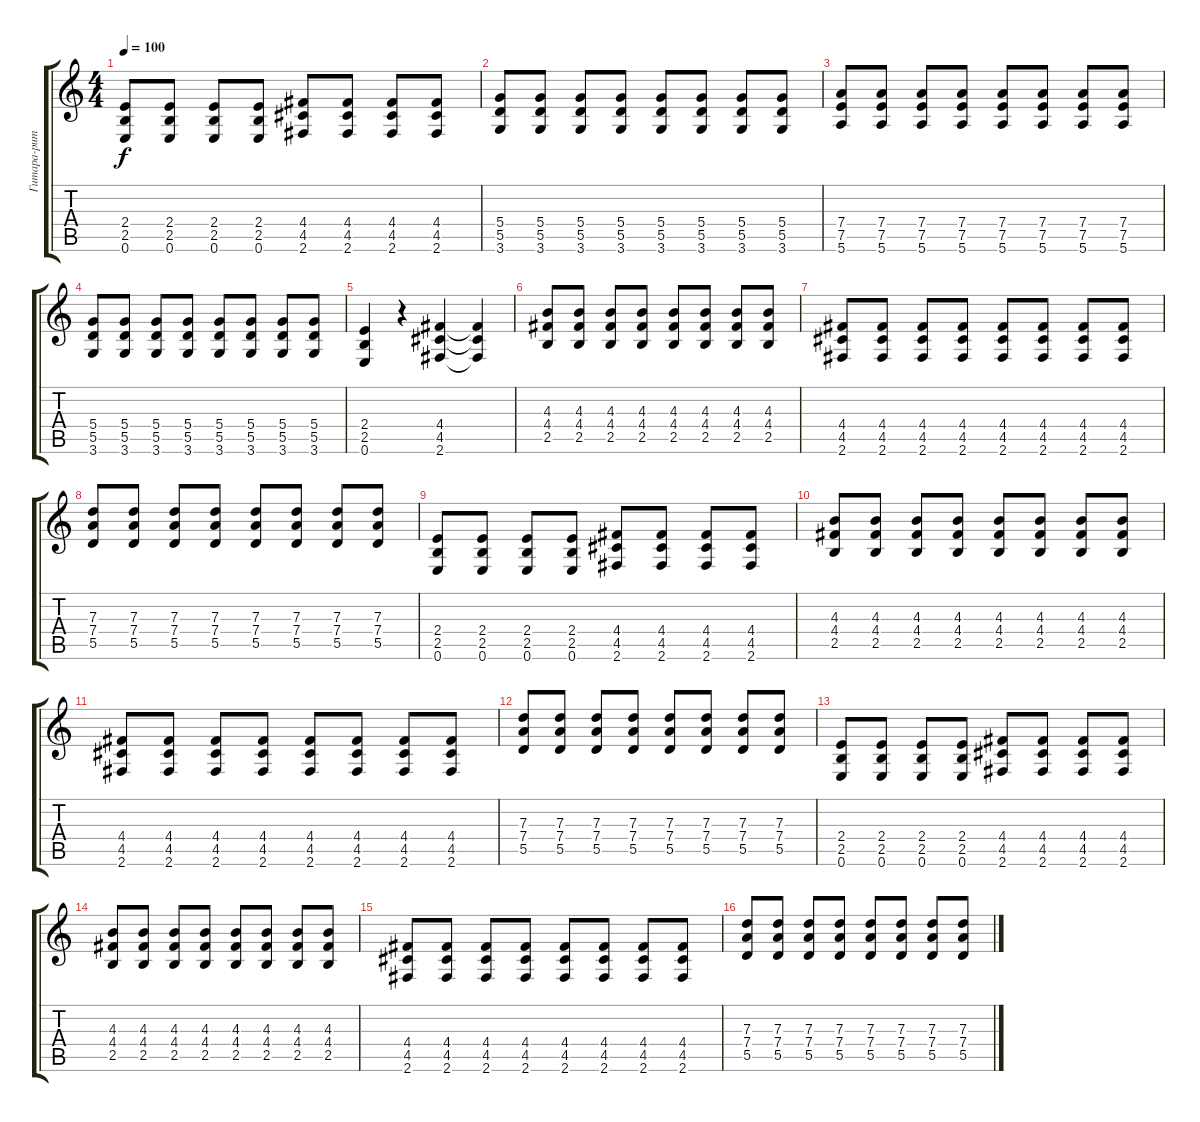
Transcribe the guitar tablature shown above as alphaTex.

\track ("Гитара-ритм" "Гитара-рит") {instrument distortionguitar}
\staff {score tabs}
\tuning (E4 B3 G3 D3 A2 E2) {hide}
\ts (4 4)
\tempo 100
\clef g2
\ks c
(2.4 2.5 0.6).8{dy f} (2.4 2.5 0.6).8 (2.4 2.5 0.6).8 (2.4 2.5 0.6).8 (4.4 4.5 2.6).8 (4.4 4.5 2.6).8 (4.4 4.5 2.6).8 (4.4 4.5 2.6).8 |
(5.4 5.5 3.6).8 (5.4 5.5 3.6).8 (5.4 5.5 3.6).8 (5.4 5.5 3.6).8 (5.4 5.5 3.6).8 (5.4 5.5 3.6).8 (5.4 5.5 3.6).8 (5.4 5.5 3.6).8 |
(7.4 7.5 5.6).8 (7.4 7.5 5.6).8 (7.4 7.5 5.6).8 (7.4 7.5 5.6).8 (7.4 7.5 5.6).8 (7.4 7.5 5.6).8 (7.4 7.5 5.6).8 (7.4 7.5 5.6).8 |
(5.4 5.5 3.6).8 (5.4 5.5 3.6).8 (5.4 5.5 3.6).8 (5.4 5.5 3.6).8 (5.4 5.5 3.6).8 (5.4 5.5 3.6).8 (5.4 5.5 3.6).8 (5.4 5.5 3.6).8 |
(2.4 2.5 0.6).4 r.4 (4.4 4.5 2.6).4 (4.4{t} 4.5{t} 2.6{t}).4 |
(4.3 4.4 2.5).8 (4.3 4.4 2.5).8 (4.3 4.4 2.5).8 (4.3 4.4 2.5).8 (4.3 4.4 2.5).8 (4.3 4.4 2.5).8 (4.3 4.4 2.5).8 (4.3 4.4 2.5).8 |
(4.4 4.5 2.6).8 (4.4 4.5 2.6).8 (4.4 4.5 2.6).8 (4.4 4.5 2.6).8 (4.4 4.5 2.6).8 (4.4 4.5 2.6).8 (4.4 4.5 2.6).8 (4.4 4.5 2.6).8 |
(7.3 7.4 5.5).8 (7.3 7.4 5.5).8 (7.3 7.4 5.5).8 (7.3 7.4 5.5).8 (7.3 7.4 5.5).8 (7.3 7.4 5.5).8 (7.3 7.4 5.5).8 (7.3 7.4 5.5).8 |
(2.4 2.5 0.6).8 (2.4 2.5 0.6).8 (2.4 2.5 0.6).8 (2.4 2.5 0.6).8 (4.4 4.5 2.6).8 (4.4 4.5 2.6).8 (4.4 4.5 2.6).8 (4.4 4.5 2.6).8 |
(4.3 4.4 2.5).8 (4.3 4.4 2.5).8 (4.3 4.4 2.5).8 (4.3 4.4 2.5).8 (4.3 4.4 2.5).8 (4.3 4.4 2.5).8 (4.3 4.4 2.5).8 (4.3 4.4 2.5).8 |
(4.4 4.5 2.6).8 (4.4 4.5 2.6).8 (4.4 4.5 2.6).8 (4.4 4.5 2.6).8 (4.4 4.5 2.6).8 (4.4 4.5 2.6).8 (4.4 4.5 2.6).8 (4.4 4.5 2.6).8 |
(7.3 7.4 5.5).8 (7.3 7.4 5.5).8 (7.3 7.4 5.5).8 (7.3 7.4 5.5).8 (7.3 7.4 5.5).8 (7.3 7.4 5.5).8 (7.3 7.4 5.5).8 (7.3 7.4 5.5).8 |
(2.4 2.5 0.6).8 (2.4 2.5 0.6).8 (2.4 2.5 0.6).8 (2.4 2.5 0.6).8 (4.4 4.5 2.6).8 (4.4 4.5 2.6).8 (4.4 4.5 2.6).8 (4.4 4.5 2.6).8 |
(4.3 4.4 2.5).8 (4.3 4.4 2.5).8 (4.3 4.4 2.5).8 (4.3 4.4 2.5).8 (4.3 4.4 2.5).8 (4.3 4.4 2.5).8 (4.3 4.4 2.5).8 (4.3 4.4 2.5).8 |
(4.4 4.5 2.6).8 (4.4 4.5 2.6).8 (4.4 4.5 2.6).8 (4.4 4.5 2.6).8 (4.4 4.5 2.6).8 (4.4 4.5 2.6).8 (4.4 4.5 2.6).8 (4.4 4.5 2.6).8 |
(7.3 7.4 5.5).8 (7.3 7.4 5.5).8 (7.3 7.4 5.5).8 (7.3 7.4 5.5).8 (7.3 7.4 5.5).8 (7.3 7.4 5.5).8 (7.3 7.4 5.5).8 (7.3 7.4 5.5).8
